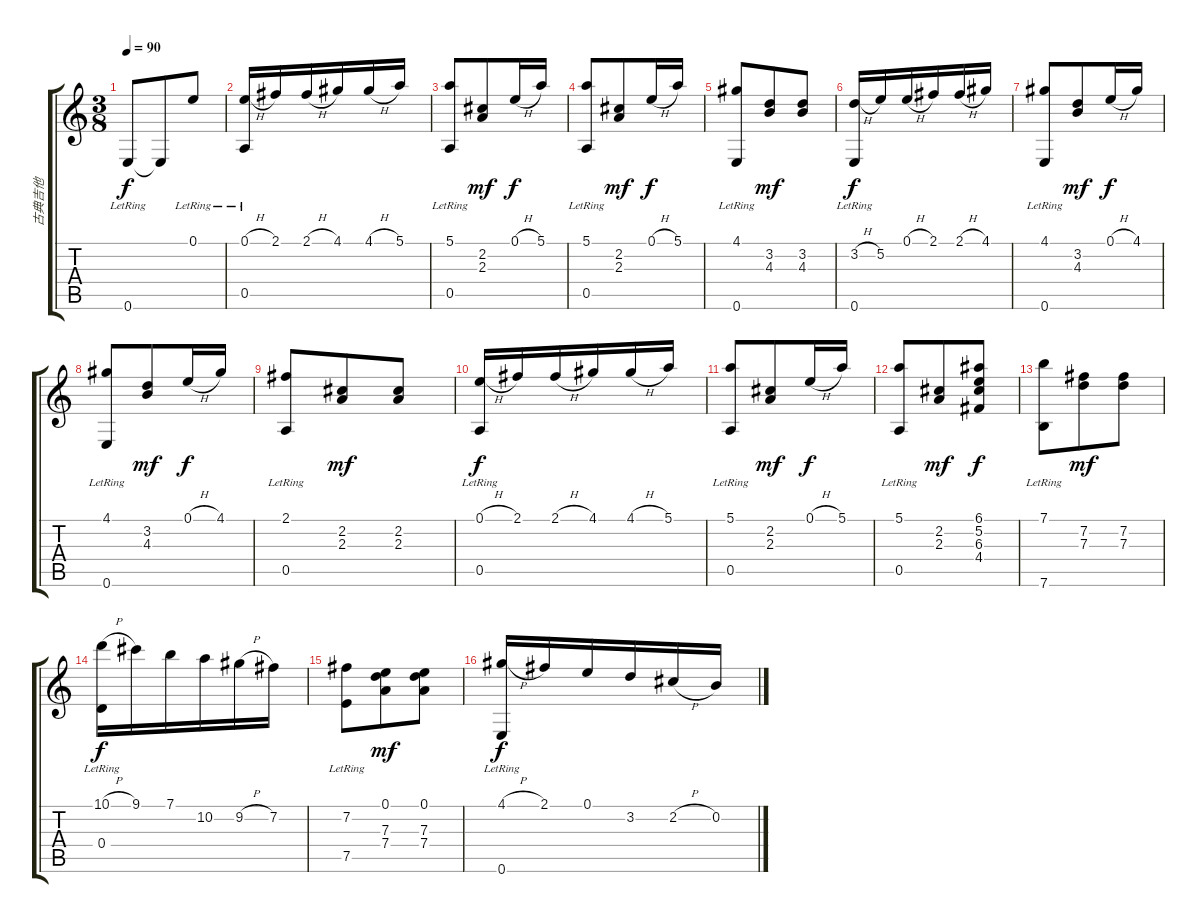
\track ("古典吉他" "古典吉他") {instrument acousticguitarnylon}
\staff {score tabs}
\tuning (E4 B3 G3 D3 A2 E2) {hide}
\ts (3 8)
\tempo 90
\clef g2
\ks c
0.6{lr}.8{dy f} 0.6{t}.8 0.1{lr}.8 |
(0.1{h} 0.5{lr}).16 2.1.16 2.1{h}.16 4.1.16 4.1{h}.16 5.1.16 |
(5.1{lr} 0.5{lr}).8 (2.2 2.3).8{dy mf} 0.1{h}.16{dy f} 5.1.16 |
(5.1{lr} 0.5{lr}).8 (2.2 2.3).8{dy mf} 0.1{h}.16{dy f} 5.1.16 |
(4.1{lr} 0.6{lr}).8 (3.2 4.3).8{dy mf} (3.2 4.3).8 |
(3.2{h} 0.6{lr}).16{dy f} 5.2.16 0.1{h}.16 2.1.16 2.1{h}.16 4.1.16 |
(4.1{lr} 0.6{lr}).8 (3.2 4.3).8{dy mf} 0.1{h}.16{dy f} 4.1.16 |
(4.1{lr} 0.6{lr}).8 (3.2 4.3).8{dy mf} 0.1{h}.16{dy f} 4.1.16 |
(2.1{lr} 0.5{lr}).8 (2.2 2.3).8{dy mf} (2.2 2.3).8 |
(0.1{h} 0.5{lr}).16{dy f} 2.1.16 2.1{h}.16 4.1.16 4.1{h}.16 5.1.16 |
(5.1{lr} 0.5{lr}).8 (2.2 2.3).8{dy mf} 0.1{h}.16{dy f} 5.1.16 |
(5.1{lr} 0.5{lr}).8 (2.2 2.3).8{dy mf} (6.1 5.2 6.3 4.4).8{dy f} |
(7.1{lr} 7.6{lr}).8 (7.2 7.3).8{dy mf} (7.2 7.3).8 |
(10.1{h} 0.4{lr}).16{dy f} 9.1.16 7.1.16 10.2.16 9.2{h}.16 7.2.16 |
(7.2{lr} 7.5{lr}).8 (0.1 7.3 7.4).8{dy mf} (0.1 7.3 7.4).8 |
(4.1{h} 0.6{lr}).16{dy f} 2.1.16 0.1.16 3.2.16 2.2{h}.16 0.2.16
